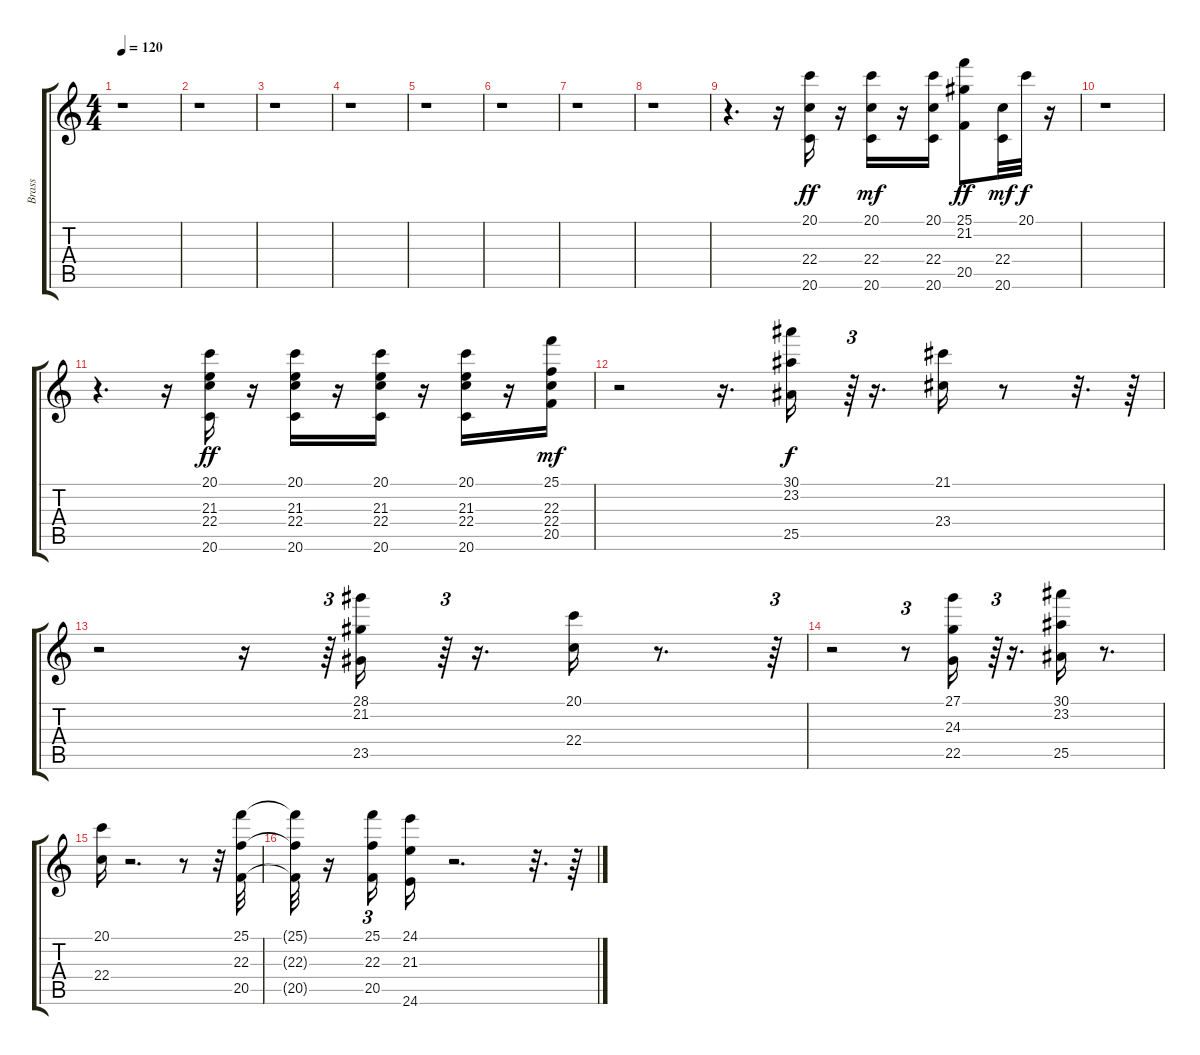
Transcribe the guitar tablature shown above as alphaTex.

\track ("Brass                               " "Brass     ") {instrument brasssection}
\staff {score tabs}
\tuning (E4 B3 G3 D3 A2 E2) {hide}
\ts (4 4)
\tempo 120
\clef g2
\ks c
r.1{dy f} |
r.1 |
r.1 |
r.1 |
r.1 |
r.1 |
r.1 |
r.1 |
r.4{d} r.16 (20.1 22.4 20.6).16{dy ff} r.16 (20.1 22.4 20.6).16{dy mf} r.16 (20.1 22.4 20.6).16 (25.1 21.2 20.5).8{dy ff} (22.4 20.6).32{dy mf} 20.1.32{dy f} r.16 |
r.1 |
r.4{d} r.16 (20.1 21.3 22.4 20.6).16{dy ff} r.16 (20.1 21.3 22.4 20.6).16 r.16 (20.1 21.3 22.4 20.6).16 r.16 (20.1 21.3 22.4 20.6).16 r.16 (25.1 22.3 22.4 20.5).16{dy mf} |
r.2 r.16{d} (30.1 23.2 25.5).16{dy f} r.64{tu (3 2)} r.16{d} (21.1 23.4).16 r.8 r.32{d} r.64 |
r.2 r.16 r.64{tu (3 2)} (28.1 21.2 23.5).16 r.64{tu (3 2)} r.16{d} (20.1 22.4).16 r.8{d} r.64{tu (3 2)} |
r.2 r.8{tu (3 2)} (27.1 24.3 22.5).16 r.64{tu (3 2)} r.16{d} (30.1 23.2 25.5).16 r.8{d} |
(20.1 22.4).16 r.2{d} r.8 r.32 (25.1 22.3 20.5).32 |
(25.1{t} 22.3{t} 20.5{t}).32 r.16 (25.1 22.3 20.5).16{tu (3 2)} (24.1 21.3 24.6).16 r.2{d} r.32{d} r.64
